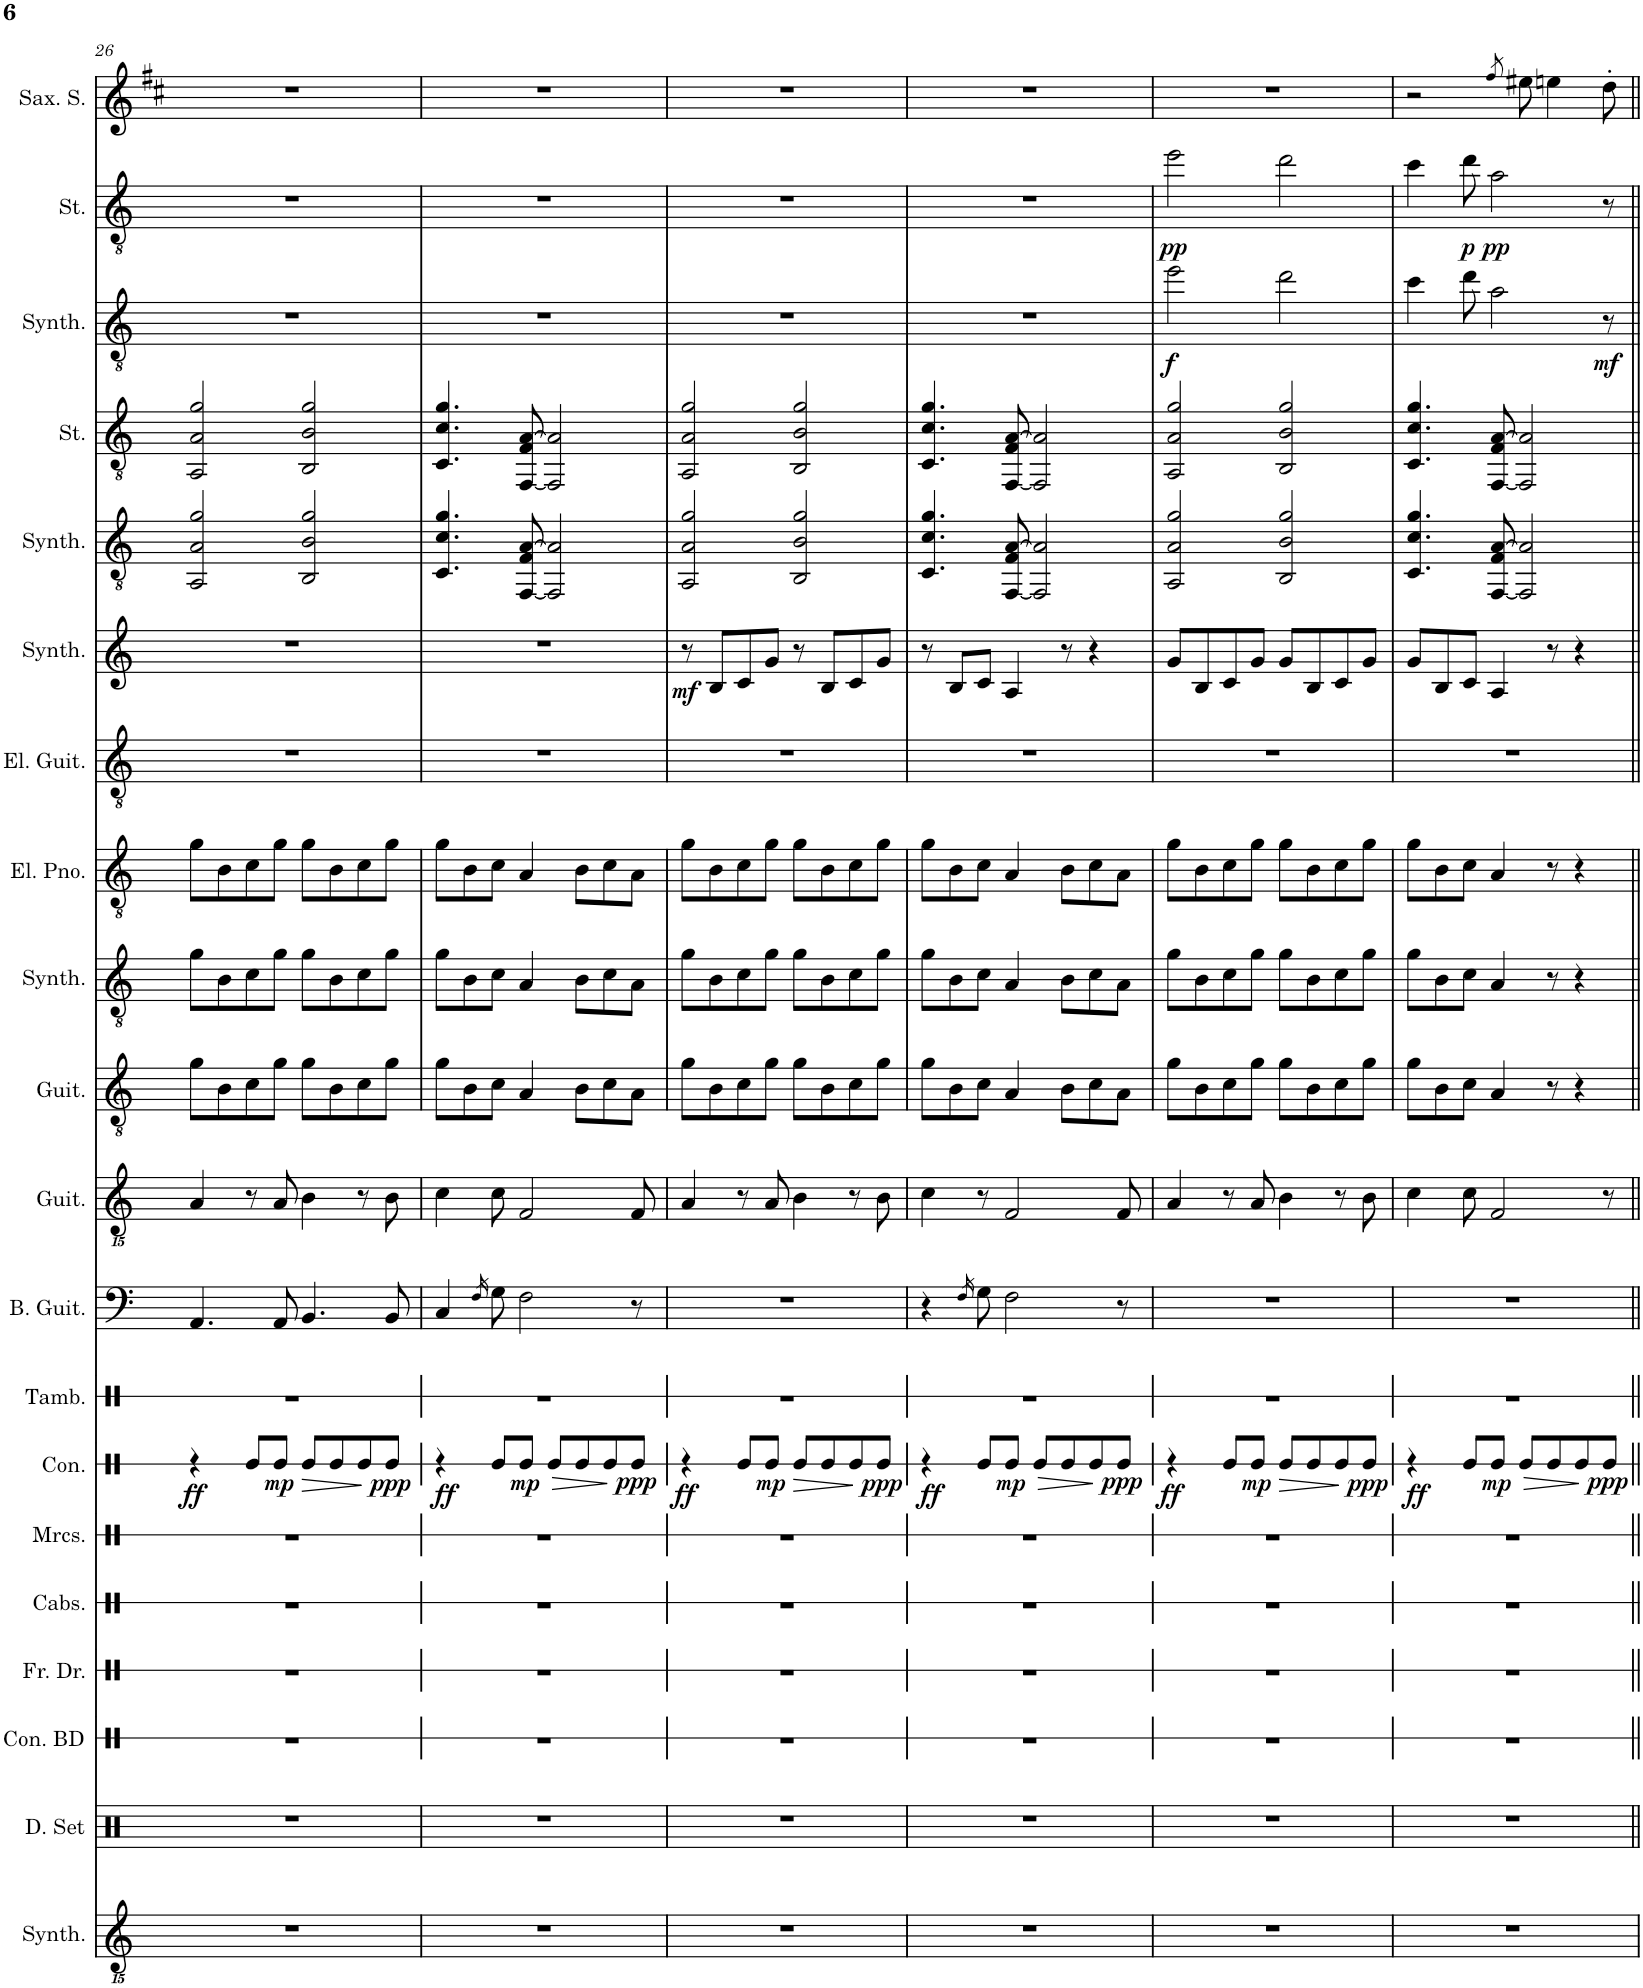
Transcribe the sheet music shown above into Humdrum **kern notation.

**kern	**kern	**kern	**kern	**kern	**kern	**kern	**dynam	**kern	**kern	**kern	**kern	**kern	**kern	**kern	**kern	**dynam	**kern	**kern	**kern	**dynam	**kern	**dynam	**kern
*part20	*part19	*part18	*part17	*part16	*part15	*part14	*part14	*part13	*part12	*part11	*part10	*part9	*part8	*part7	*part6	*part6	*part5	*part4	*part3	*part3	*part2	*part2	*part1
*staff20	*staff19	*staff18	*staff17	*staff16	*staff15	*staff14	*staff14	*staff13	*staff12	*staff11	*staff10	*staff9	*staff8	*staff7	*staff6	*staff6	*staff5	*staff4	*staff3	*staff3	*staff2	*staff2	*staff1
*I"Effect Synthesizer	*I"Drumset	*I"Concert Bass Drum	*I"Frame Drum	*I"Cabasa	*I"Maracas	*I"Congas	*	*I"Tambourine	*I"Bass Guitar	*I"Classical Guitar	*I"Acoustic Guitar	*I"Atmosphere Synthesizer	*I"Electric Piano	*I"Electric Guitar	*I"Pad Synthesizer	*	*I"Warm Synthesizer	*I"Strings	*I"Warm Synthesizer	*	*I"Strings	*	*I"Saxophone soprano
*I'Synth.	*I'D. Set	*I'Con. BD	*I'Fr. Dr.	*I'Cabs.	*I'Mrcs.	*I'Con.	*	*I'Tamb.	*I'B. Guit.	*I'Guit.	*I'Guit.	*I'Synth.	*I'El. Pno.	*I'El. Guit.	*I'Synth.	*	*I'Synth.	*I'St.	*I'Synth.	*	*I'St.	*	*I'Sax. S.
!!LO:PB:g=z
*clefGvv2	*clefX	*clefX	*clefX	*clefX	*clefX	*clefX	*	*clefX	*clefF4	*clefGvv2	*clefGv2	*clefGv2	*clefGv2	*clefGv2	*clefG2	*	*clefGv2	*clefGv2	*clefGv2	*	*clefGv2	*	*clefG2
*	*	*	*	*	*	*	*	*	*Trd7c12	*	*	*	*	*	*	*	*	*	*	*	*	*	*Trd1c2
*k[]	*k[]	*k[]	*k[]	*k[]	*k[]	*k[]	*	*k[]	*k[]	*k[]	*k[]	*k[]	*k[]	*k[]	*k[]	*	*k[]	*k[]	*k[]	*	*k[]	*	*k[f#c#]
*M4/4	*M4/4	*M4/4	*M4/4	*M4/4	*M4/4	*M4/4	*	*M4/4	*M4/4	*M4/4	*M4/4	*M4/4	*M4/4	*M4/4	*M4/4	*	*M4/4	*M4/4	*M4/4	*	*M4/4	*	*M4/4
=26	=26	=26	=26	=26	=26	=26	=26	=26	=26	=26	=26	=26	=26	=26	=26	=26	=26	=26	=26	=26	=26	=26	=26
!	!	!	!	!	!	!	!LO:DY:b	!	!	!	!	!	!	!	!	!	!	!	!	!	!	!	!
1r	1r	1r	1r	1r	1r	4r	ff	1r	4.AA/	4AA/	8g\L	8g\L	8g\L	1r	1r	.	2AA/ 2A/ 2g/	2AA/ 2A/ 2g/	1r	.	1r	.	1r
.	.	.	.	.	.	.	.	.	.	.	8B\	8B\	8B\	.	.	.	.	.	.	.	.	.	.
.	.	.	.	.	.	8Re/L	.	.	.	8r	8c\	8c\	8c\	.	.	.	.	.	.	.	.	.	.
!	!	!	!	!	!	!	!LO:DY:b	!	!	!	!	!	!	!	!	!	!	!	!	!	!	!	!
.	.	.	.	.	.	8Re/J	mp	.	8AA/	8AA/	8g\J	8g\J	8g\J	.	.	.	.	.	.	.	.	.	.
!	!	!	!	!	!	!	!LO:HP:b	!	!	!	!	!	!	!	!	!	!	!	!	!	!	!	!
.	.	.	.	.	.	8Re/L	>	.	4.BB/	4BB\	8g\L	8g\L	8g\L	.	.	.	2BB/ 2B/ 2g/	2BB/ 2B/ 2g/	.	.	.	.	.
.	.	.	.	.	.	8Re/	.	.	.	.	8B\	8B\	8B\	.	.	.	.	.	.	.	.	.	.
.	.	.	.	.	.	8Re/	.	.	.	8r	8c\	8c\	8c\	.	.	.	.	.	.	.	.	.	.
!	!	!	!	!	!	!	!LO:DY:n=1:b	!	!	!	!	!	!	!	!	!	!	!	!	!	!	!	!
.	.	.	.	.	.	8Re/J	] ppp	.	8BB/	8BB\	8g\J	8g\J	8g\J	.	.	.	.	.	.	.	.	.	.
=27	=27	=27	=27	=27	=27	=27	=27	=27	=27	=27	=27	=27	=27	=27	=27	=27	=27	=27	=27	=27	=27	=27	=27
!	!	!	!	!	!	!	!LO:DY:b	!	!	!	!	!	!	!	!	!	!	!	!	!	!	!	!
1r	1r	1r	1r	1r	1r	4r	ff	1r	4C/	4C\	8g\L	8g\L	8g\L	1r	1r	.	4.C/ 4.c/ 4.g/	4.C/ 4.c/ 4.g/	1r	.	1r	.	1r
.	.	.	.	.	.	.	.	.	.	.	8B\	8B\	8B\	.	.	.	.	.	.	.	.	.	.
.	.	.	.	.	.	.	.	.	16qF/	.	.	.	.	.	.	.	.	.	.	.	.	.	.
.	.	.	.	.	.	8Re/L	.	.	8G\	8C\	8c\J	8c\J	8c\J	.	.	.	.	.	.	.	.	.	.
!	!	!	!	!	!	!	!LO:DY:b	!	!	!	!	!	!	!	!	!	!	!	!	!	!	!	!
.	.	.	.	.	.	8Re/J	mp	.	2F\	2FF/	4A/	4A/	4A/	.	.	.	[8FF/ 8F/ [8A/	[8FF/ 8F/ [8A/	.	.	.	.	.
!	!	!	!	!	!	!	!LO:HP:b	!	!	!	!	!	!	!	!	!	!	!	!	!	!	!	!
.	.	.	.	.	.	8Re/L	>	.	.	.	.	.	.	.	.	.	2FF/] 2A/]	2FF/] 2A/]	.	.	.	.	.
.	.	.	.	.	.	8Re/	.	.	.	.	8B\L	8B\L	8B\L	.	.	.	.	.	.	.	.	.	.
.	.	.	.	.	.	8Re/	.	.	.	.	8c\	8c\	8c\	.	.	.	.	.	.	.	.	.	.
!	!	!	!	!	!	!	!LO:DY:n=1:b	!	!	!	!	!	!	!	!	!	!	!	!	!	!	!	!
.	.	.	.	.	.	8Re/J	] ppp	.	8r	8FF/	8A\J	8A\J	8A\J	.	.	.	.	.	.	.	.	.	.
=28	=28	=28	=28	=28	=28	=28	=28	=28	=28	=28	=28	=28	=28	=28	=28	=28	=28	=28	=28	=28	=28	=28	=28
!	!	!	!	!	!	!	!LO:DY:b	!	!	!	!	!	!	!	!	!LO:DY:b	!	!	!	!	!	!	!
1r	1r	1r	1r	1r	1r	4r	ff	1r	1r	4AA/	8g\L	8g\L	8g\L	1r	8r	mf	2AA/ 2A/ 2g/	2AA/ 2A/ 2g/	1r	.	1r	.	1r
.	.	.	.	.	.	.	.	.	.	.	8B\	8B\	8B\	.	8B/L	.	.	.	.	.	.	.	.
.	.	.	.	.	.	8Re/L	.	.	.	8r	8c\	8c\	8c\	.	8c/	.	.	.	.	.	.	.	.
!	!	!	!	!	!	!	!LO:DY:b	!	!	!	!	!	!	!	!	!	!	!	!	!	!	!	!
.	.	.	.	.	.	8Re/J	mp	.	.	8AA/	8g\J	8g\J	8g\J	.	8g/J	.	.	.	.	.	.	.	.
!	!	!	!	!	!	!	!LO:HP:b	!	!	!	!	!	!	!	!	!	!	!	!	!	!	!	!
.	.	.	.	.	.	8Re/L	>	.	.	4BB\	8g\L	8g\L	8g\L	.	8r	.	2BB/ 2B/ 2g/	2BB/ 2B/ 2g/	.	.	.	.	.
.	.	.	.	.	.	8Re/	.	.	.	.	8B\	8B\	8B\	.	8B/L	.	.	.	.	.	.	.	.
.	.	.	.	.	.	8Re/	.	.	.	8r	8c\	8c\	8c\	.	8c/	.	.	.	.	.	.	.	.
!	!	!	!	!	!	!	!LO:DY:n=1:b	!	!	!	!	!	!	!	!	!	!	!	!	!	!	!	!
.	.	.	.	.	.	8Re/J	] ppp	.	.	8BB\	8g\J	8g\J	8g\J	.	8g/J	.	.	.	.	.	.	.	.
=29	=29	=29	=29	=29	=29	=29	=29	=29	=29	=29	=29	=29	=29	=29	=29	=29	=29	=29	=29	=29	=29	=29	=29
!	!	!	!	!	!	!	!LO:DY:b	!	!	!	!	!	!	!	!	!	!	!	!	!	!	!	!
1r	1r	1r	1r	1r	1r	4r	ff	1r	4r	4C\	8g\L	8g\L	8g\L	1r	8r	.	4.C/ 4.c/ 4.g/	4.C/ 4.c/ 4.g/	1r	.	1r	.	1r
.	.	.	.	.	.	.	.	.	.	.	8B\	8B\	8B\	.	8B/L	.	.	.	.	.	.	.	.
.	.	.	.	.	.	.	.	.	16qF/	.	.	.	.	.	.	.	.	.	.	.	.	.	.
.	.	.	.	.	.	8Re/L	.	.	8G\	8r	8c\J	8c\J	8c\J	.	8c/J	.	.	.	.	.	.	.	.
!	!	!	!	!	!	!	!LO:DY:b	!	!	!	!	!	!	!	!	!	!	!	!	!	!	!	!
.	.	.	.	.	.	8Re/J	mp	.	2F\	2FF/	4A/	4A/	4A/	.	4A/	.	[8FF/ 8F/ [8A/	[8FF/ 8F/ [8A/	.	.	.	.	.
!	!	!	!	!	!	!	!LO:HP:b	!	!	!	!	!	!	!	!	!	!	!	!	!	!	!	!
.	.	.	.	.	.	8Re/L	>	.	.	.	.	.	.	.	.	.	2FF/] 2A/]	2FF/] 2A/]	.	.	.	.	.
.	.	.	.	.	.	8Re/	.	.	.	.	8B\L	8B\L	8B\L	.	8r	.	.	.	.	.	.	.	.
.	.	.	.	.	.	8Re/	.	.	.	.	8c\	8c\	8c\	.	4r	.	.	.	.	.	.	.	.
!	!	!	!	!	!	!	!LO:DY:n=1:b	!	!	!	!	!	!	!	!	!	!	!	!	!	!	!	!
.	.	.	.	.	.	8Re/J	] ppp	.	8r	8FF/	8A\J	8A\J	8A\J	.	.	.	.	.	.	.	.	.	.
=30	=30	=30	=30	=30	=30	=30	=30	=30	=30	=30	=30	=30	=30	=30	=30	=30	=30	=30	=30	=30	=30	=30	=30
!	!	!	!	!	!	!	!LO:DY:b	!	!	!	!	!	!	!	!	!	!	!	!	!LO:DY:b	!	!LO:DY:b	!
1r	1r	1r	1r	1r	1r	4r	ff	1r	1r	4AA/	8g\L	8g\L	8g\L	1r	8g/L	.	2AA/ 2A/ 2g/	2AA/ 2A/ 2g/	2ee\	f	2ee\	pp	1r
.	.	.	.	.	.	.	.	.	.	.	8B\	8B\	8B\	.	8B/	.	.	.	.	.	.	.	.
.	.	.	.	.	.	8Re/L	.	.	.	8r	8c\	8c\	8c\	.	8c/	.	.	.	.	.	.	.	.
!	!	!	!	!	!	!	!LO:DY:b	!	!	!	!	!	!	!	!	!	!	!	!	!	!	!	!
.	.	.	.	.	.	8Re/J	mp	.	.	8AA/	8g\J	8g\J	8g\J	.	8g/J	.	.	.	.	.	.	.	.
!	!	!	!	!	!	!	!LO:HP:b	!	!	!	!	!	!	!	!	!	!	!	!	!	!	!	!
.	.	.	.	.	.	8Re/L	>	.	.	4BB\	8g\L	8g\L	8g\L	.	8g/L	.	2BB/ 2B/ 2g/	2BB/ 2B/ 2g/	2dd\	.	2dd\	.	.
.	.	.	.	.	.	8Re/	.	.	.	.	8B\	8B\	8B\	.	8B/	.	.	.	.	.	.	.	.
.	.	.	.	.	.	8Re/	.	.	.	8r	8c\	8c\	8c\	.	8c/	.	.	.	.	.	.	.	.
!	!	!	!	!	!	!	!LO:DY:n=1:b	!	!	!	!	!	!	!	!	!	!	!	!	!	!	!	!
.	.	.	.	.	.	8Re/J	] ppp	.	.	8BB\	8g\J	8g\J	8g\J	.	8g/J	.	.	.	.	.	.	.	.
=31	=31	=31	=31	=31	=31	=31	=31	=31	=31	=31	=31	=31	=31	=31	=31	=31	=31	=31	=31	=31	=31	=31	=31
!	!	!	!	!	!	!	!LO:DY:b	!	!	!	!	!	!	!	!	!	!	!	!	!	!	!	!
1r	1r	1r	1r	1r	1r	4r	ff	1r	1r	4C\	8g\L	8g\L	8g\L	1r	8g/L	.	4.C/ 4.c/ 4.g/	4.C/ 4.c/ 4.g/	4cc\	.	4cc\	.	2r
.	.	.	.	.	.	.	.	.	.	.	8B\	8B\	8B\	.	8B/	.	.	.	.	.	.	.	.
!	!	!	!	!	!	!	!	!	!	!	!	!	!	!	!	!	!	!	!	!	!	!LO:DY:b	!
.	.	.	.	.	.	8Re/L	.	.	.	8C\	8c\J	8c\J	8c\J	.	8c/J	.	.	.	8dd\	.	8dd\	p	.
!	!	!	!	!	!	!	!LO:DY:b	!	!	!	!	!	!	!	!	!	!	!	!	!	!	!LO:DY:b	!
.	.	.	.	.	.	8Re/J	mp	.	.	2FF/	4A/	4A/	4A/	.	4A/	.	[8FF/ 8F/ [8A/	[8FF/ 8F/ [8A/	2a\	.	2a\	pp	.
.	.	.	.	.	.	.	.	.	.	.	.	.	.	.	.	.	.	.	.	.	.	.	8qff#/
!	!	!	!	!	!	!	!LO:HP:b	!	!	!	!	!	!	!	!	!	!	!	!	!	!	!	!
.	.	.	.	.	.	8Re/L	>	.	.	.	.	.	.	.	.	.	2FF/] 2A/]	2FF/] 2A/]	.	.	.	.	8ee#X\
.	.	.	.	.	.	8Re/	.	.	.	.	8r	8r	8r	.	8r	.	.	.	.	.	.	.	4een\
.	.	.	.	.	.	8Re/	.	.	.	.	4r	4r	4r	.	4r	.	.	.	.	.	.	.	.
!	!	!	!	!	!	!	!LO:DY:n=1:b	!	!	!	!	!	!	!	!	!	!	!	!	!LO:DY:b	!	!	!
.	.	.	.	.	.	8Re/J	] ppp	.	.	8r	.	.	.	.	.	.	.	.	8r	mf	8r	.	8dd'\
=||	=||	=||	=||	=||	=||	=||	=||	=||	=||	=||	=||	=||	=||	=||	=||	=||	=||	=||	=||	=||	=||	=||	=||
*-	*-	*-	*-	*-	*-	*-	*-	*-	*-	*-	*-	*-	*-	*-	*-	*-	*-	*-	*-	*-	*-	*-	*-
